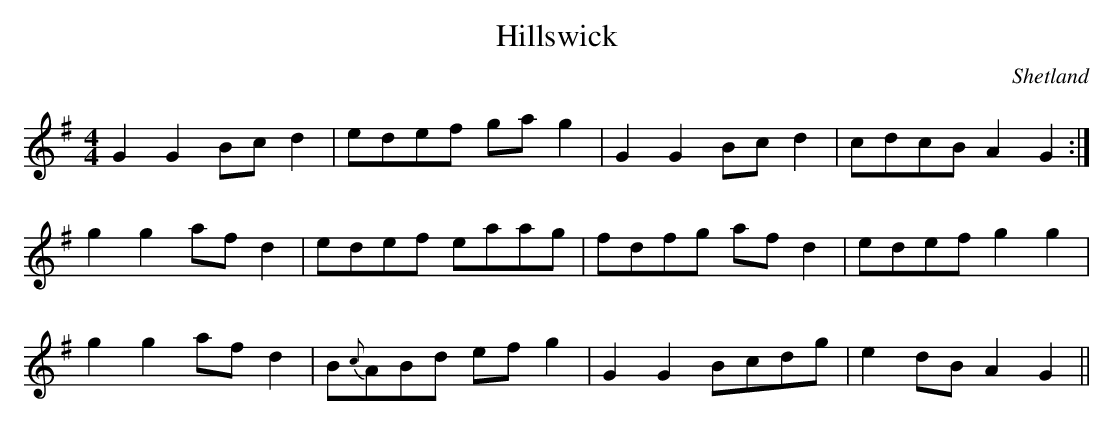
X:1
T:Hillswick
O:Shetland
M:4/4
K:G
G2G2 Bcd2 | edef gag2 | G2G2 Bcd2 | cdcB A2G2 :|
g2g2 afd2 | edef eaag | fdfg afd2 | edef g2g2|
g2g2 afd2 | B{c}ABd efg2 |\
G2G2 Bcdg | e2dB A2G2||
